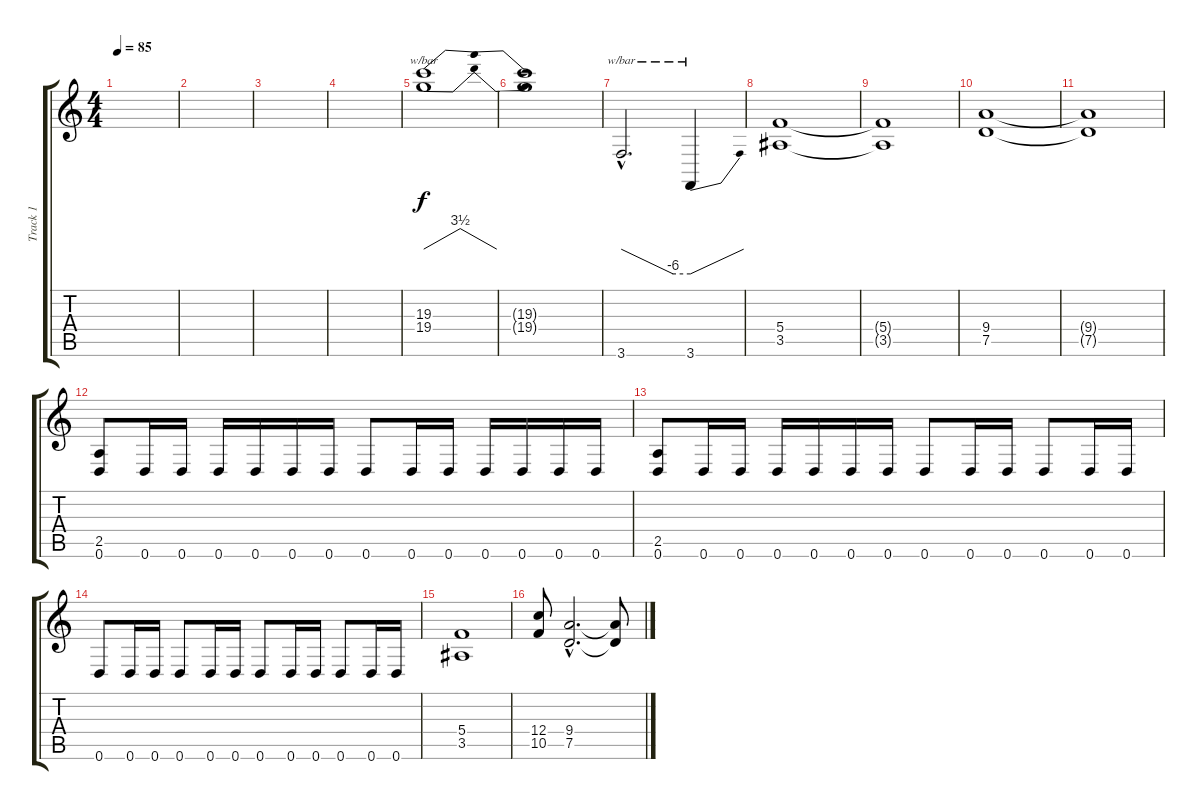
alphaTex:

\track ("Track 1" "Track 1") {instrument overdrivenguitar}
\staff {score tabs}
\tuning (D4 A3 F3 C3 G2 D2) {hide}
\ts (4 4)
\tempo 85
\clef g2
\ks c
|
|
|
|
(19.3 19.4).1{tbe (dip default 0 0 45 14 60 0)} |
(19.3{t} 19.4{t}).1 |
3.6{hac}.2{d tbe (custom default 0 0 45 -24 60 -24)} 3.6.4{tbe (dive default 0 -24 60 0)} |
(5.4 3.5).1 |
(5.4{t} 3.5{t}).1 |
(9.4 7.5).1 |
(9.4{t} 7.5{t}).1 |
(2.5 0.6).8 0.6.16 0.6.16 0.6.16 0.6.16 0.6.16 0.6.16 0.6.8 0.6.16 0.6.16 0.6.16 0.6.16 0.6.16 0.6.16 |
(2.5 0.6).8 0.6.16 0.6.16 0.6.16 0.6.16 0.6.16 0.6.16 0.6.8 0.6.16 0.6.16 0.6.8 0.6.16 0.6.16 |
0.6.8 0.6.16 0.6.16 0.6.8 0.6.16 0.6.16 0.6.8 0.6.16 0.6.16 0.6.8 0.6.16 0.6.16 |
(5.4 3.5).1 |
(12.4 10.5).8 (9.4{hac} 7.5{hac}).2{d} (9.4{t} 7.5{t}).8
